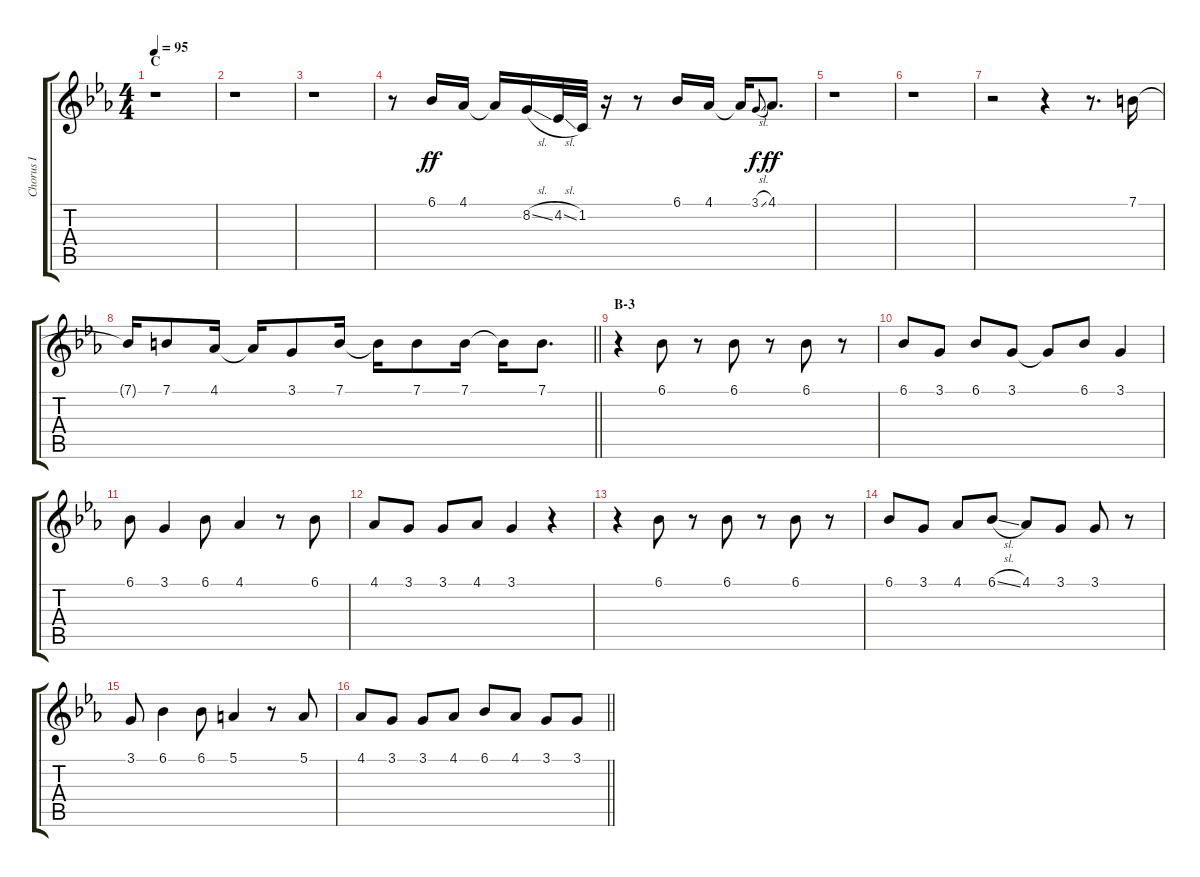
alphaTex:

\track ("Chorus I" "Chorus I") {instrument voiceoohs}
\staff {score tabs}
\tuning (E4 B3 G3 D3 A2 E2) {hide}
\ts (4 4)
\section ("" "C")
\tempo 95
\clef g2
\ks cminor
r.1{dy f} |
r.1 |
r.1 |
r.8 6.1.16{dy ff} 4.1.16 4.1{t}.16 8.2{sl}.16 4.2{sl}.32 1.2.32 r.16 r.8 6.1.16 4.1.16 4.1{t}.16 3.1{sl}.8{gr onbeat dy f} 4.1.8{d dy ff} |
r.1 |
r.1 |
r.2 r.4 r.8{d} 7.1.16 |
\barLineRight lightlight
7.1{t}.16 7.1.8 4.1.16 4.1{t}.16 3.1.8 7.1.16 7.1{t}.16 7.1.8 7.1.16 7.1{t}.16 7.1.8{d} |
\section ("" "B-3")
r.4 6.1.8 r.8 6.1.8 r.8 6.1.8 r.8 |
6.1.8 3.1.8 6.1.8 3.1.8 3.1{t}.8 6.1.8 3.1.4 |
6.1.8 3.1.4 6.1.8 4.1.4 r.8 6.1.8 |
4.1.8 3.1.8 3.1.8 4.1.8 3.1.4 r.4 |
r.4 6.1.8 r.8 6.1.8 r.8 6.1.8 r.8 |
6.1.8 3.1.8 4.1.8 6.1{sl}.8 4.1.8 3.1.8 3.1.8 r.8 |
3.1.8 6.1.4 6.1.8 5.1.4 r.8 5.1.8 |
\barLineRight lightlight
4.1.8 3.1.8 3.1.8 4.1.8 6.1.8 4.1.8 3.1.8 3.1.8
